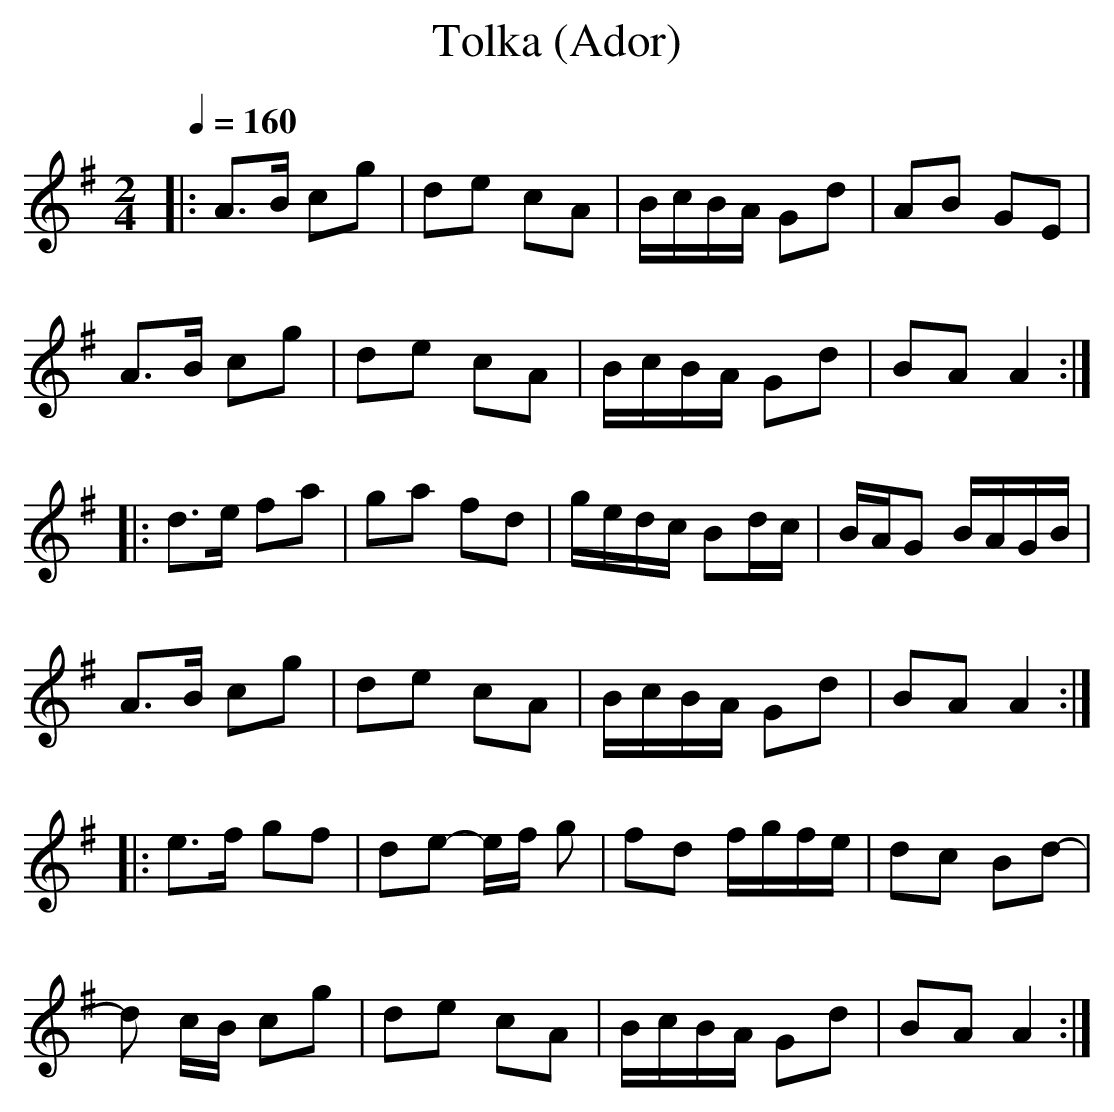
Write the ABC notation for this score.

X:1
T:Tolka (Ador) %3
Q:1/4=160
M:2/4
L:1/8
K:Ador
|:A>B cg|de cA|B/c/B/A/ Gd|AB GE|
A>B cg|de cA|B/c/B/A/ Gd|BA A2:|
|:d>e fa|ga fd|g/e/d/c/ Bd/c/|B/A/G B/A/G/B/|
A>B cg|de cA|B/c/B/A/ Gd|BA A2:|
|:e>f gf|de- e/f/ g|fd f/g/f/e/|dc Bd-|
d c/B/ cg|de cA|B/c/B/A/ Gd|BA A2:|
